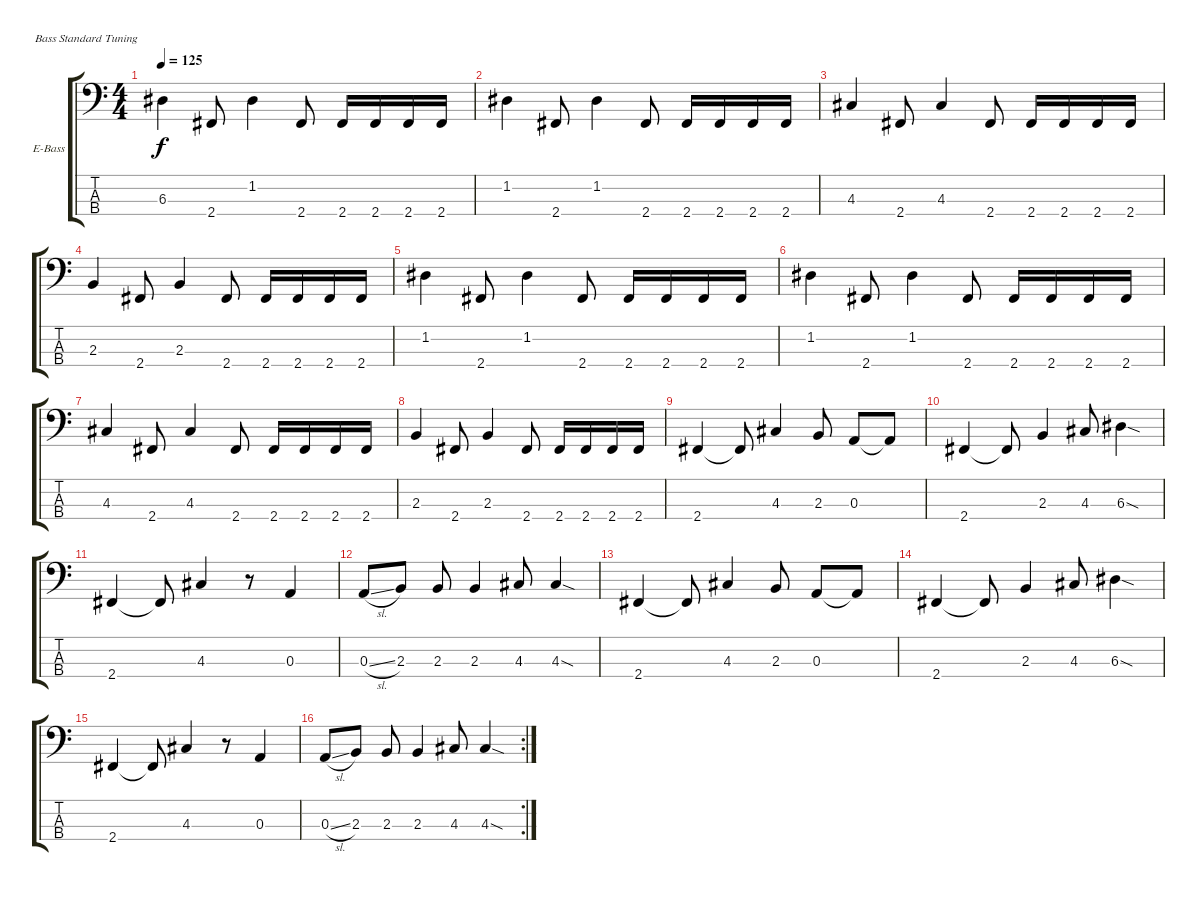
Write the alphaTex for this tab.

\defaultSystemsLayout 4
\bracketExtendMode groupsimilarinstruments
\firstSystemTrackNameOrientation horizontal
\otherSystemsTrackNameOrientation horizontal
\track ("Басс" "E-Bass") {instrument electricbassfinger}
\staff {score tabs}
\tuning (G2 D2 A1 E1)
\ts (4 4)
\tempo 125
\clef f4
\ks c
6.3.4{dy f} 2.4.8 1.2.4 2.4.8 2.4.16 2.4.16 2.4.16 2.4.16 |
1.2.4 2.4.8 1.2.4 2.4.8 2.4.16 2.4.16 2.4.16 2.4.16 |
4.3.4 2.4.8 4.3.4 2.4.8 2.4.16 2.4.16 2.4.16 2.4.16 |
2.3.4 2.4.8 2.3.4 2.4.8 2.4.16 2.4.16 2.4.16 2.4.16 |
1.2.4 2.4.8 1.2.4 2.4.8 2.4.16 2.4.16 2.4.16 2.4.16 |
1.2.4 2.4.8 1.2.4 2.4.8 2.4.16 2.4.16 2.4.16 2.4.16 |
4.3.4 2.4.8 4.3.4 2.4.8 2.4.16 2.4.16 2.4.16 2.4.16 |
2.3.4 2.4.8 2.3.4 2.4.8 2.4.16 2.4.16 2.4.16 2.4.16 |
2.4.4 2.4{t}.8 4.3.4 2.3.8 0.3.8 0.3{t}.8 |
2.4.4 2.4{t}.8 2.3.4 4.3.8 6.3{sod}.4 |
2.4.4 2.4{t}.8 4.3.4 r.8 0.3.4 |
0.3{sl}.8 2.3.8 2.3.8 2.3.4 4.3.8 4.3{sod}.4 |
2.4.4 2.4{t}.8 4.3.4 2.3.8 0.3.8 0.3{t}.8 |
2.4.4 2.4{t}.8 2.3.4 4.3.8 6.3{sod}.4 |
2.4.4 2.4{t}.8 4.3.4 r.8 0.3.4 |
\rc 2
0.3{sl}.8 2.3.8 2.3.8 2.3.4 4.3.8 4.3{sod}.4
